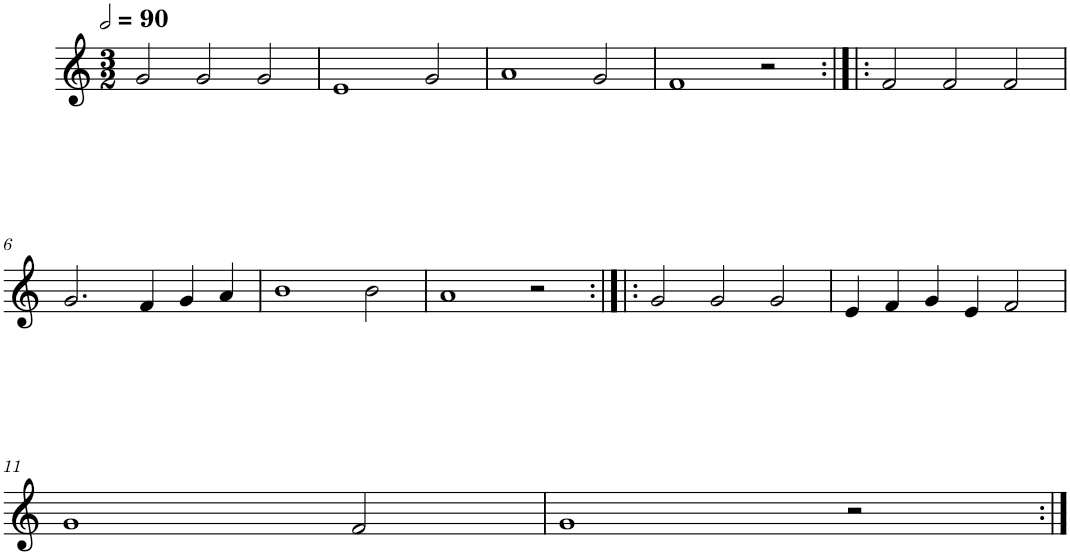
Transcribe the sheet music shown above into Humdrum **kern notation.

**kern
*part1
*staff1
*I"Quatre parties
*clefG2
*k[]
*M3/2
*MM180
=1
2g/
2g/
2g/
=2
1e
2g/
=3
1a
2g/
=4
1f
2r
=5:|!|:
2f/
2f/
2f/
!!LO:LB:g=z
=6
2.g/
4f/
4g/
4a/
=7
1b
2b\
=8
1a
2r
=9:|!|:
2g/
2g/
2g/
=10
4e/
4f/
4g/
4e/
2f/
!!LO:LB:g=z
=11
1g
2f/
=12
1g
2r
=:|!
*-
